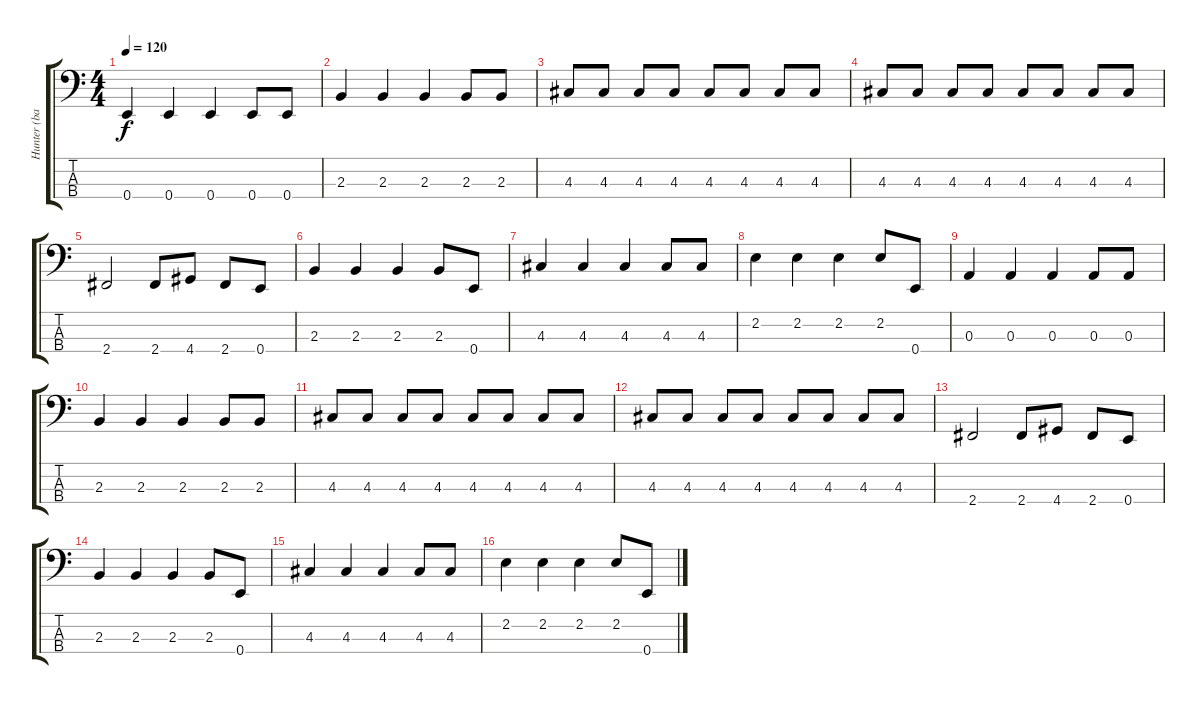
\track ("Hunter (bass)" "Hunter (ba") {instrument electricbasspick}
\staff {score tabs}
\tuning (G2 D2 A1 E1) {hide}
\ts (4 4)
\tempo 120
\clef f4
\ks c
0.4.4{dy f} 0.4.4 0.4.4 0.4.8 0.4.8 |
2.3.4 2.3.4 2.3.4 2.3.8 2.3.8 |
4.3.8 4.3.8 4.3.8 4.3.8 4.3.8 4.3.8 4.3.8 4.3.8 |
4.3.8 4.3.8 4.3.8 4.3.8 4.3.8 4.3.8 4.3.8 4.3.8 |
2.4.2 2.4.8 4.4.8 2.4.8 0.4.8 |
2.3.4 2.3.4 2.3.4 2.3.8 0.4.8 |
4.3.4 4.3.4 4.3.4 4.3.8 4.3.8 |
2.2.4 2.2.4 2.2.4 2.2.8 0.4.8 |
0.3.4 0.3.4 0.3.4 0.3.8 0.3.8 |
2.3.4 2.3.4 2.3.4 2.3.8 2.3.8 |
4.3.8 4.3.8 4.3.8 4.3.8 4.3.8 4.3.8 4.3.8 4.3.8 |
4.3.8 4.3.8 4.3.8 4.3.8 4.3.8 4.3.8 4.3.8 4.3.8 |
2.4.2 2.4.8 4.4.8 2.4.8 0.4.8 |
2.3.4 2.3.4 2.3.4 2.3.8 0.4.8 |
4.3.4 4.3.4 4.3.4 4.3.8 4.3.8 |
2.2.4 2.2.4 2.2.4 2.2.8 0.4.8
